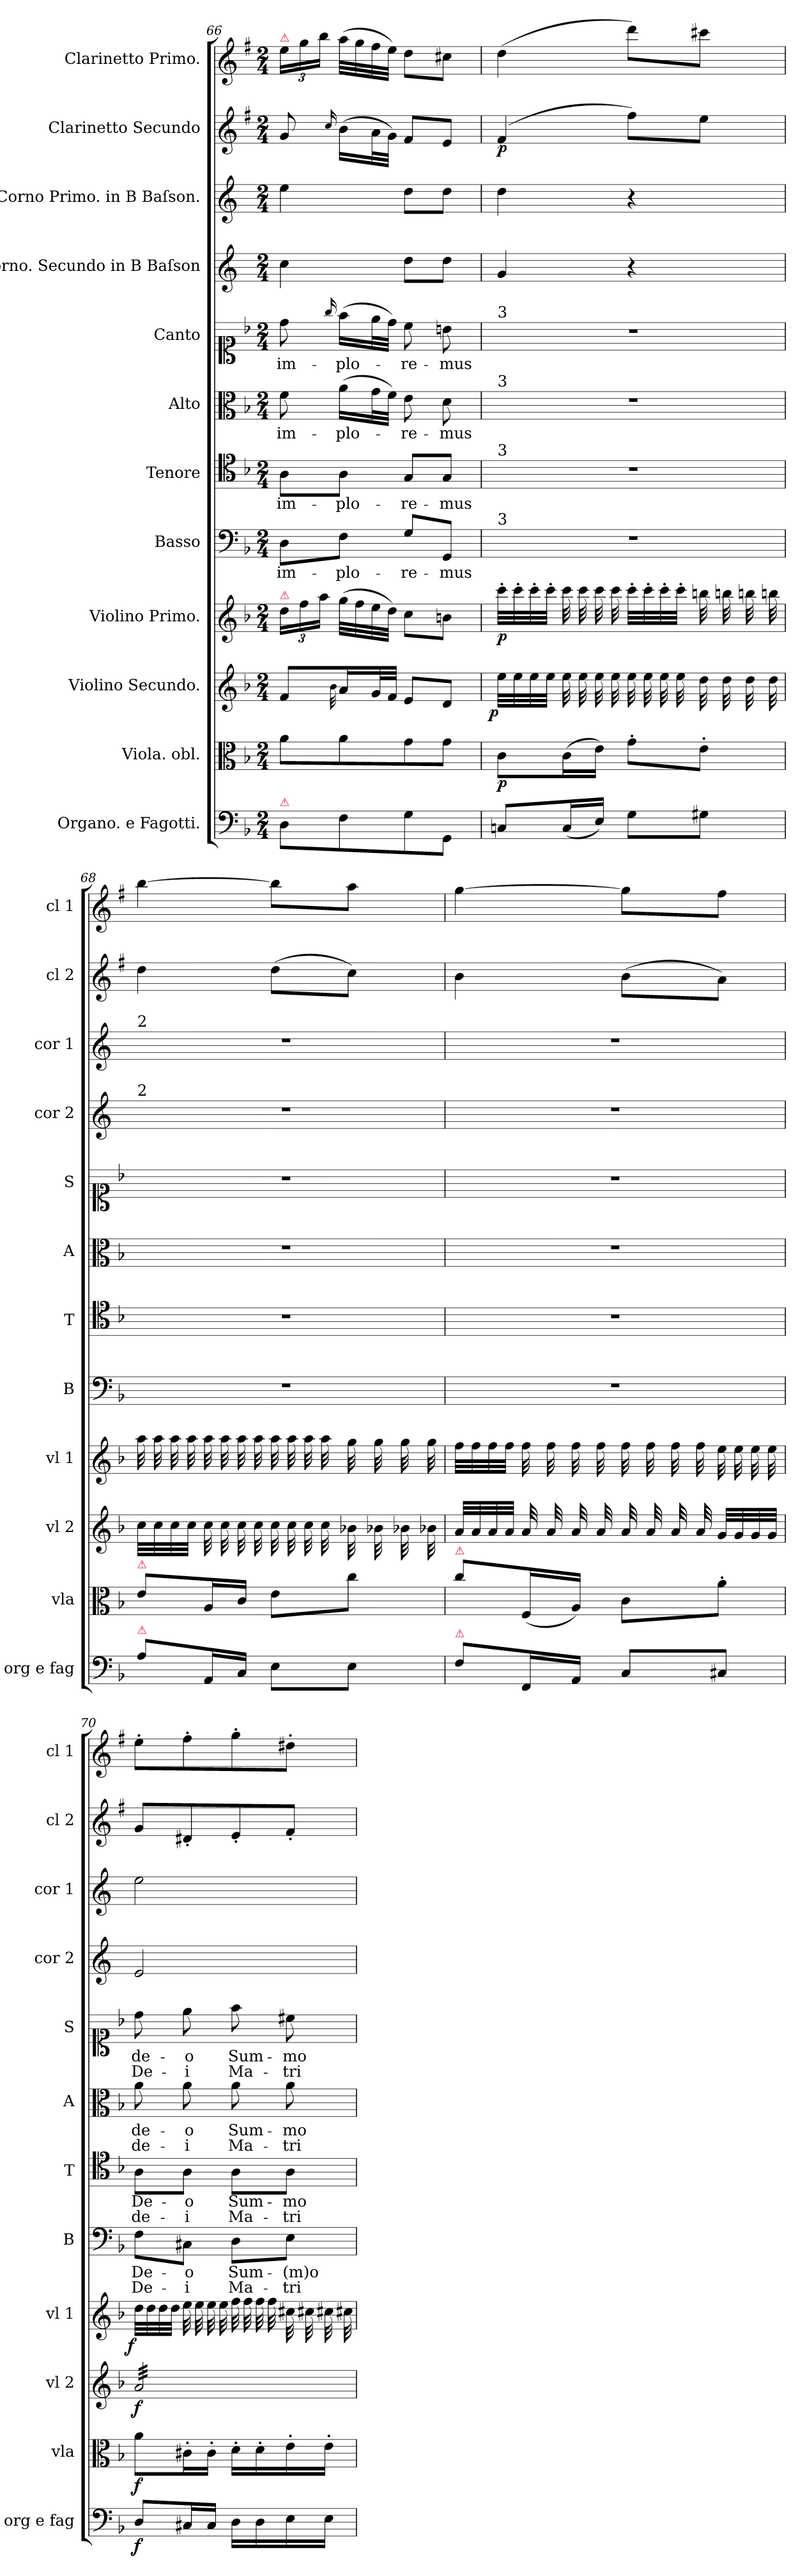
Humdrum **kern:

**kern	**dynam	**kern	**dynam	**kern	**dynam	**kern	**dynam	**kern	**text	**text	**kern	**text	**text	**kern	**text	**text	**kern	**text	**text	**kern	**kern	**kern	**dynam	**kern
*part12	*part12	*part11	*part11	*part10	*part10	*part9	*part9	*part8	*part8	*part8	*part7	*part7	*part7	*part6	*part6	*part6	*part5	*part5	*part5	*part4	*part3	*part2	*part2	*part1
*staff12	*staff12	*staff11	*staff11	*staff10	*staff10	*staff9	*staff9	*staff8	*staff8	*staff8	*staff7	*staff7	*staff7	*staff6	*staff6	*staff6	*staff5	*staff5	*staff5	*staff4	*staff3	*staff2	*staff2	*staff1
*I"Organo. e Fagotti.	*	*I"Viola. obl.	*	*I"Violino Secundo.	*	*I"Violino Primo.	*	*I"Basso	*	*	*I"Tenore	*	*	*I"Alto	*	*	*I"Canto	*	*	*I"Corno. Secundo in B Baſson	*I"Corno Primo. in B Baſson.	*I"Clarinetto Secundo	*	*I"Clarinetto Primo.
*I'org e fag	*	*I'vla	*	*I'vl 2	*	*I'vl 1	*	*I'B	*	*	*I'T	*	*	*I'A	*	*	*I'S	*	*	*I'cor 2	*I'cor 1	*I'cl 2	*	*I'cl 1
*clefF4	*	*clefC3	*	*clefG2	*	*clefG2	*	*clefF4	*	*	*clefC4	*	*	*clefC3	*	*	*clefC1	*	*	*clefG2	*clefG2	*clefG2	*	*clefG2
*	*	*	*	*	*	*	*	*	*	*	*	*	*	*	*	*	*	*	*	*ITrd4c7	*ITrd4c7	*ITrd1c2	*	*ITrd1c2
*k[b-]	*	*k[b-]	*	*k[b-]	*	*k[b-]	*	*k[b-]	*	*	*k[b-]	*	*	*k[b-]	*	*	*k[b-]	*	*	*k[b-]	*k[b-]	*k[b-]	*	*k[b-]
*F:	*	*F:	*	*F:	*	*F:	*	*F:	*	*	*F:	*	*	*F:	*	*	*F:	*	*	*F:	*F:	*F:	*	*F:
*M2/4	*	*M2/4	*	*M2/4	*	*M2/4	*	*M2/4	*	*	*M2/4	*	*	*M2/4	*	*	*M2/4	*	*	*M2/4	*M2/4	*M2/4	*	*M2/4
=66	=66	=66	=66	=66	=66	=66	=66	=66	=66	=66	=66	=66	=66	=66	=66	=66	=66	=66	=66	=66	=66	=66	=66	=66
!	!	!	!	!	!	!	!	!	!	!	!	!	!	!	!	!	!	!	!	!	!	!	!	!LO:TX:a:color=crimson:t=⚠
!	!	!	!	!	!	!LO:TX:a:color=crimson:t=⚠	!	!	!	!	!	!	!	!	!	!	!	!	!	!	!	!	!	!
!LO:TX:a:color=crimson:t=⚠	!	!	!	!	!	!	!	!	!	!	!	!	!	!	!	!	!	!	!	!	!	!	!	!
8D\L	.	8a\L	.	8f/L	.	24dd\LL	.	8D\L	im-	.	8A\L	im-	.	8f\	im-	.	8dd\	im-	.	4f\	4a\	8f/	.	24dd\LL
.	.	.	.	.	.	24ff\	.	.	.	.	.	.	.	.	.	.	.	.	.	.	.	.	.	24ff\
.	.	.	.	.	.	24aa\JJ	.	.	.	.	.	.	.	.	.	.	.	.	.	.	.	.	.	24aa\JJ
.	.	.	.	32qqb-\	.	.	.	.	.	.	.	.	.	.	.	.	16qqgg/	.	.	.	.	16qqb-/	.	.
8F\	.	8a\	.	16a/L	.	(32gg\LLL	.	8F\J	-plo-	.	8A\J	-plo-	.	(16a\LL	-plo-	.	(16ff\LL	-plo-	.	.	.	(16a\LL	.	(32gg\LLL
.	.	.	.	.	.	32ff\	.	.	.	.	.	.	.	.	.	.	.	.	.	.	.	.	.	32ff\
.	.	.	.	32g/L	.	32ee\	.	.	.	.	.	.	.	32g\L	.	.	32ee\L	.	.	.	.	32g\L	.	32ee\
.	.	.	.	32f/JJJ	.	32dd\JJJ)	.	.	.	.	.	.	.	32f\JJJ)	.	.	32dd\JJJ)	.	.	.	.	32f\JJJ)	.	32dd\JJJ)
8G\	.	8g\	.	8e/L	.	8cc\L	.	8G/L	-re-	.	8G/L	-re-	.	8e\	-re-	.	8cc\	-re-	.	8g\L	8g\L	8e/L	.	8cc\L
8GG/J	.	8g\J	.	8d/J	.	8bn\J	.	8GG/J	-mus	.	8G/J	-mus	.	8d\	-mus	.	8bn\	-mus	.	8g\J	8g\J	8d/J	.	8bn\J
=67	=67	=67	=67	=67	=67	=67	=67	=67	=67	=67	=67	=67	=67	=67	=67	=67	=67	=67	=67	=67	=67	=67	=67	=67
!	!	!	!	!	!	!	!	!	!	!	!	!	!	!	!	!	!LO:TX:a:t=3	!	!	!	!	!	!	!
!	!	!	!	!	!	!	!	!	!	!	!	!	!	!LO:TX:a:t=3	!	!	!	!	!	!	!	!	!	!
!	!	!	!	!	!	!	!	!	!	!	!LO:TX:a:t=3	!	!	!	!	!	!	!	!	!	!	!	!	!
!	!	!	!	!	!	!	!	!LO:TX:a:t=3	!	!	!	!	!	!	!	!	!	!	!	!	!	!	!	!
!	!	!	!	!	!LO:DY:rj	!	!	!	!	!	!	!	!	!	!	!	!	!	!	!	!	!	!	!
8Cn/L	piano	8c\L	p	32ee\LLL	p	32ccc'\LLL	p	2r	.	.	2r	.	.	2r	.	.	2r	.	.	4c/	4g\	(4e/	p	(4cc\
.	.	.	.	32ee\	.	32ccc'\	.	.	.	.	.	.	.	.	.	.	.	.	.	.	.	.	.	.
.	.	.	.	32ee\	.	32ccc'\	.	.	.	.	.	.	.	.	.	.	.	.	.	.	.	.	.	.
.	.	.	.	32ee\JJJ	.	32ccc'\JJJ	.	.	.	.	.	.	.	.	.	.	.	.	.	.	.	.	.	.
*	*	*	*	*tremolo	*	*	*	*	*	*	*	*	*	*	*	*	*	*	*	*	*	*	*	*
*	*	*	*	*	*	*tremolo	*	*	*	*	*	*	*	*	*	*	*	*	*	*	*	*	*	*
(16C/L	.	(16c\L	.	32ee\	.	32ccc\	.	.	.	.	.	.	.	.	.	.	.	.	.	.	.	.	.	.
.	.	.	.	32ee\	.	32ccc\	.	.	.	.	.	.	.	.	.	.	.	.	.	.	.	.	.	.
16E/JJ)	.	16e\JJ)	.	32ee\	.	32ccc\	.	.	.	.	.	.	.	.	.	.	.	.	.	.	.	.	.	.
.	.	.	.	32ee\	.	32ccc\	.	.	.	.	.	.	.	.	.	.	.	.	.	.	.	.	.	.
*	*	*	*	*	*	*Xtremolo	*	*	*	*	*	*	*	*	*	*	*	*	*	*	*	*	*	*
8G\L	.	8g'\L	.	32ee\	.	32ccc'\LLL	.	.	.	.	.	.	.	.	.	.	.	.	.	4r	4r	8ee\L)	.	8ccc\L)
.	.	.	.	32ee\	.	32ccc'\	.	.	.	.	.	.	.	.	.	.	.	.	.	.	.	.	.	.
.	.	.	.	32ee\	.	32ccc'\	.	.	.	.	.	.	.	.	.	.	.	.	.	.	.	.	.	.
.	.	.	.	32ee\	.	32ccc'\JJJ	.	.	.	.	.	.	.	.	.	.	.	.	.	.	.	.	.	.
*	*	*	*	*	*	*tremolo	*	*	*	*	*	*	*	*	*	*	*	*	*	*	*	*	*	*
8G#X\J	.	8e'\J	.	32dd\	.	32bbn\	.	.	.	.	.	.	.	.	.	.	.	.	.	.	.	8dd\J	.	8bbn\J
.	.	.	.	32dd\	.	32bbn\	.	.	.	.	.	.	.	.	.	.	.	.	.	.	.	.	.	.
.	.	.	.	32dd\	.	32bbn\	.	.	.	.	.	.	.	.	.	.	.	.	.	.	.	.	.	.
.	.	.	.	32dd\	.	32bbn\	.	.	.	.	.	.	.	.	.	.	.	.	.	.	.	.	.	.
*	*	*	*	*Xtremolo	*	*	*	*	*	*	*	*	*	*	*	*	*	*	*	*	*	*	*	*
=68	=68	=68	=68	=68	=68	=68	=68	=68	=68	=68	=68	=68	=68	=68	=68	=68	=68	=68	=68	=68	=68	=68	=68	=68
!	!	!	!	!	!	!	!	!	!	!	!	!	!	!	!	!	!	!	!	!	!LO:TX:a:t=2	!	!	!
!	!	!	!	!	!	!	!	!	!	!	!	!	!	!	!	!	!	!	!	!LO:TX:a:t=2	!	!	!	!
!	!	!LO:TX:a:color=crimson:t=⚠	!	!	!	!	!	!	!	!	!	!	!	!	!	!	!	!	!	!	!	!	!	!
!LO:TX:a:color=crimson:t=⚠	!	!	!	!	!	!	!	!	!	!	!	!	!	!	!	!	!	!	!	!	!	!	!	!
8A\L	.	8e\L	.	32cc\LLL	.	32aa\	.	2r	.	.	2r	.	.	2r	.	.	2r	.	.	2r	2r	4cc\	.	[4aa\
.	.	.	.	32cc\	.	32aa\	.	.	.	.	.	.	.	.	.	.	.	.	.	.	.	.	.	.
.	.	.	.	32cc\	.	32aa\	.	.	.	.	.	.	.	.	.	.	.	.	.	.	.	.	.	.
.	.	.	.	32cc\JJJ	.	32aa\	.	.	.	.	.	.	.	.	.	.	.	.	.	.	.	.	.	.
*	*	*	*	*tremolo	*	*	*	*	*	*	*	*	*	*	*	*	*	*	*	*	*	*	*	*
16AA/L	.	16A/L	.	32cc\	.	32aa\	.	.	.	.	.	.	.	.	.	.	.	.	.	.	.	.	.	.
.	.	.	.	32cc\	.	32aa\	.	.	.	.	.	.	.	.	.	.	.	.	.	.	.	.	.	.
16C/JJ	.	16c/JJ	.	32cc\	.	32aa\	.	.	.	.	.	.	.	.	.	.	.	.	.	.	.	.	.	.
.	.	.	.	32cc\	.	32aa\	.	.	.	.	.	.	.	.	.	.	.	.	.	.	.	.	.	.
8E\L	.	8e\L	.	32cc\	.	32aa\	.	.	.	.	.	.	.	.	.	.	.	.	.	.	.	(8cc\L	.	8aa\L]
.	.	.	.	32cc\	.	32aa\	.	.	.	.	.	.	.	.	.	.	.	.	.	.	.	.	.	.
.	.	.	.	32cc\	.	32aa\	.	.	.	.	.	.	.	.	.	.	.	.	.	.	.	.	.	.
.	.	.	.	32cc\	.	32aa\	.	.	.	.	.	.	.	.	.	.	.	.	.	.	.	.	.	.
8E\J	.	8cc\J	.	32b-X\	.	32gg\	.	.	.	.	.	.	.	.	.	.	.	.	.	.	.	8b-\J)	.	8gg\J
.	.	.	.	32b-X\	.	32gg\	.	.	.	.	.	.	.	.	.	.	.	.	.	.	.	.	.	.
.	.	.	.	32b-X\	.	32gg\	.	.	.	.	.	.	.	.	.	.	.	.	.	.	.	.	.	.
.	.	.	.	32b-X\	.	32gg\	.	.	.	.	.	.	.	.	.	.	.	.	.	.	.	.	.	.
*	*	*	*	*	*	*Xtremolo	*	*	*	*	*	*	*	*	*	*	*	*	*	*	*	*	*	*
*	*	*	*	*Xtremolo	*	*	*	*	*	*	*	*	*	*	*	*	*	*	*	*	*	*	*	*
=69	=69	=69	=69	=69	=69	=69	=69	=69	=69	=69	=69	=69	=69	=69	=69	=69	=69	=69	=69	=69	=69	=69	=69	=69
!	!	!LO:TX:a:color=crimson:t=⚠	!	!	!	!	!	!	!	!	!	!	!	!	!	!	!	!	!	!	!	!	!	!
!LO:TX:a:color=crimson:t=⚠	!	!	!	!	!	!	!	!	!	!	!	!	!	!	!	!	!	!	!	!	!	!	!	!
8F\L	.	8cc\L	.	32a/LLL	.	32ff\LLL	.	2r	.	.	2r	.	.	2r	.	.	2r	.	.	2r	2r	4a\	.	[4ff\
.	.	.	.	32a/	.	32ff\	.	.	.	.	.	.	.	.	.	.	.	.	.	.	.	.	.	.
.	.	.	.	32a/	.	32ff\	.	.	.	.	.	.	.	.	.	.	.	.	.	.	.	.	.	.
.	.	.	.	32a/JJJ	.	32ff\JJJ	.	.	.	.	.	.	.	.	.	.	.	.	.	.	.	.	.	.
*	*	*	*	*tremolo	*	*	*	*	*	*	*	*	*	*	*	*	*	*	*	*	*	*	*	*
*	*	*	*	*	*	*tremolo	*	*	*	*	*	*	*	*	*	*	*	*	*	*	*	*	*	*
16FF/L	.	(16F/L	.	32a/	.	32ff\	.	.	.	.	.	.	.	.	.	.	.	.	.	.	.	.	.	.
.	.	.	.	32a/	.	32ff\	.	.	.	.	.	.	.	.	.	.	.	.	.	.	.	.	.	.
16AA/JJ	.	16A/JJ)	.	32a/	.	32ff\	.	.	.	.	.	.	.	.	.	.	.	.	.	.	.	.	.	.
.	.	.	.	32a/	.	32ff\	.	.	.	.	.	.	.	.	.	.	.	.	.	.	.	.	.	.
8C/L	.	8c\L	.	32a/	.	32ff\	.	.	.	.	.	.	.	.	.	.	.	.	.	.	.	(8a\L	.	8ff\L]
.	.	.	.	32a/	.	32ff\	.	.	.	.	.	.	.	.	.	.	.	.	.	.	.	.	.	.
.	.	.	.	32a/	.	32ff\	.	.	.	.	.	.	.	.	.	.	.	.	.	.	.	.	.	.
.	.	.	.	32a/	.	32ff\	.	.	.	.	.	.	.	.	.	.	.	.	.	.	.	.	.	.
*	*	*	*	*Xtremolo	*	*	*	*	*	*	*	*	*	*	*	*	*	*	*	*	*	*	*	*
8C#X/J	.	8a'\J	.	32g/LLL	.	32ee\	.	.	.	.	.	.	.	.	.	.	.	.	.	.	.	8g\J)	.	8ee\J
.	.	.	.	32g/	.	32ee\	.	.	.	.	.	.	.	.	.	.	.	.	.	.	.	.	.	.
.	.	.	.	32g/	.	32ee\	.	.	.	.	.	.	.	.	.	.	.	.	.	.	.	.	.	.
.	.	.	.	32g/JJJ	.	32ee\	.	.	.	.	.	.	.	.	.	.	.	.	.	.	.	.	.	.
*	*	*	*	*	*	*Xtremolo	*	*	*	*	*	*	*	*	*	*	*	*	*	*	*	*	*	*
=70	=70	=70	=70	=70	=70	=70	=70	=70	=70	=70	=70	=70	=70	=70	=70	=70	=70	=70	=70	=70	=70	=70	=70	=70
!	!	!	!	!	!	!	!LO:DY:rj	!	!	!	!	!	!	!	!	!	!	!	!	!	!	!	!LO:DY:rj	!
*	*	*	*	*tremolo	*	*	*	*	*	*	*	*	*	*	*	*	*	*	*	*	*	*	*	*
8D/L	f	8a\L	f	32a/LLL	f	32dd\LLL	f	8F\L	De-	De-	8A\L	De-	de-	8a\	de-	de-	8dd\	de-	De-	2A/	2a\	8f/L	fort	8dd'\L
.	.	.	.	32a/	.	32dd\	.	.	.	.	.	.	.	.	.	.	.	.	.	.	.	.	.	.
.	.	.	.	32a/	.	32dd\	.	.	.	.	.	.	.	.	.	.	.	.	.	.	.	.	.	.
.	.	.	.	32a/	.	32dd\JJJ	.	.	.	.	.	.	.	.	.	.	.	.	.	.	.	.	.	.
*	*	*	*	*	*	*tremolo	*	*	*	*	*	*	*	*	*	*	*	*	*	*	*	*	*	*
16C#X/L	.	16c#X'\L	.	32a/	.	32ee\	.	8C#X\J	-o	-i	8A\J	-o	-i	8a\	-o	-i	8ee\	-o	-i	.	.	8c#X'/	.	8ee'\
.	.	.	.	32a/	.	32ee\	.	.	.	.	.	.	.	.	.	.	.	.	.	.	.	.	.	.
16C#/JJ	.	16c#'\JJ	.	32a/	.	32ee\	.	.	.	.	.	.	.	.	.	.	.	.	.	.	.	.	.	.
.	.	.	.	32a/	.	32ee\	.	.	.	.	.	.	.	.	.	.	.	.	.	.	.	.	.	.
16D\LL	.	16d'\LL	.	32a/	.	32ff\	.	8D\L	Sum-	Ma-	8A\L	Sum-	Ma-	8a\	Sum-	Ma-	8ff\	Sum-	Ma-	.	.	8d'/	.	8ff'\
.	.	.	.	32a/	.	32ff\	.	.	.	.	.	.	.	.	.	.	.	.	.	.	.	.	.	.
16D\	.	16d'\	.	32a/	.	32ff\	.	.	.	.	.	.	.	.	.	.	.	.	.	.	.	.	.	.
.	.	.	.	32a/	.	32ff\	.	.	.	.	.	.	.	.	.	.	.	.	.	.	.	.	.	.
16E\	.	16e'\	.	32a/	.	32cc#X\	.	8E\J	-(m)o	-tri	8A\J	-mo	-tri	8a\	-mo	-tri	8cc#X\	-mo	-tri	.	.	8e'/J	.	8cc#X'\J
.	.	.	.	32a/	.	32cc#X\	.	.	.	.	.	.	.	.	.	.	.	.	.	.	.	.	.	.
16E\JJ	.	16e'\JJ	.	32a/	.	32cc#X\	.	.	.	.	.	.	.	.	.	.	.	.	.	.	.	.	.	.
.	.	.	.	32a/JJJ	.	32cc#X\	.	.	.	.	.	.	.	.	.	.	.	.	.	.	.	.	.	.
*	*	*	*	*	*	*Xtremolo	*	*	*	*	*	*	*	*	*	*	*	*	*	*	*	*	*	*
*	*	*	*	*Xtremolo	*	*	*	*	*	*	*	*	*	*	*	*	*	*	*	*	*	*	*	*
=	=	=	=	=	=	=	=	=	=	=	=	=	=	=	=	=	=	=	=	=	=	=	=	=
*-	*-	*-	*-	*-	*-	*-	*-	*-	*-	*-	*-	*-	*-	*-	*-	*-	*-	*-	*-	*-	*-	*-	*-	*-
